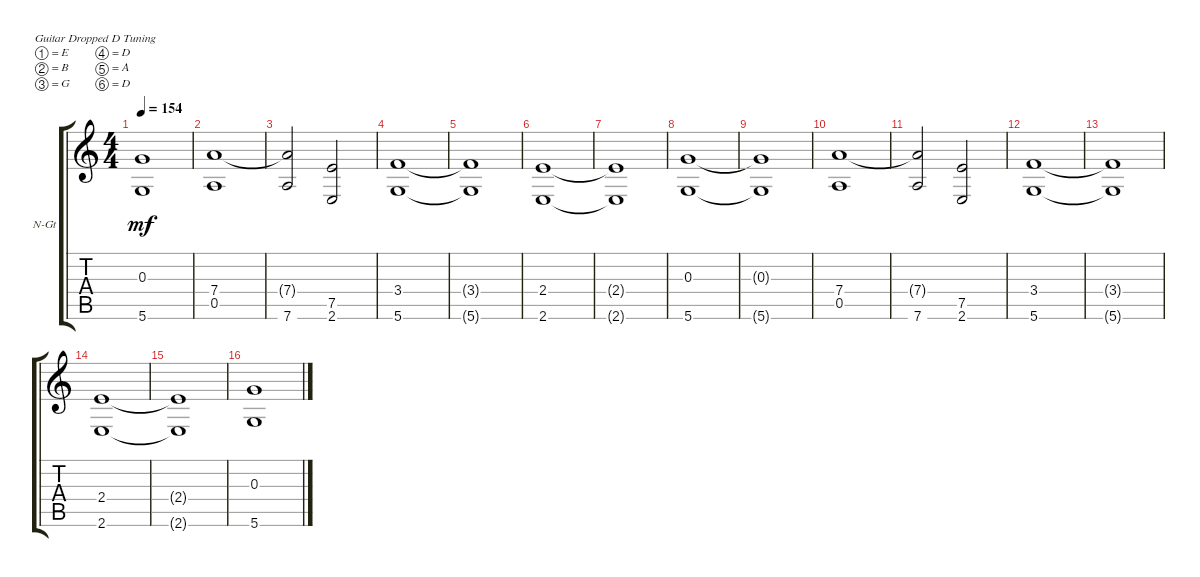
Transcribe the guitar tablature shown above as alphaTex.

\bracketExtendMode groupsimilarinstruments
\firstSystemTrackNameOrientation horizontal
\otherSystemsTrackNameOrientation horizontal
\track ("Keyboard (Christian)" "N-Gt") {instrument acousticguitarnylon}
\staff {score tabs}
\tuning (E4 B3 G3 D3 A2 D2)
\ts (4 4)
\tempo 154
\clef g2
\ks c
(0.3{t} 5.6{t}).1{dy mf} |
(7.4 0.5).1 |
(7.4{t} 7.6).2 (7.5 2.6).2 |
(3.4 5.6).1 |
(3.4{t} 5.6{t}).1 |
(2.4 2.6).1 |
(2.4{t} 2.6{t}).1 |
(0.3 5.6).1 |
(0.3{t} 5.6{t}).1 |
(7.4 0.5).1 |
(7.4{t} 7.6).2 (7.5 2.6).2 |
(3.4 5.6).1 |
(3.4{t} 5.6{t}).1 |
(2.4 2.6).1 |
(2.4{t} 2.6{t}).1 |
(0.3 5.6).1
